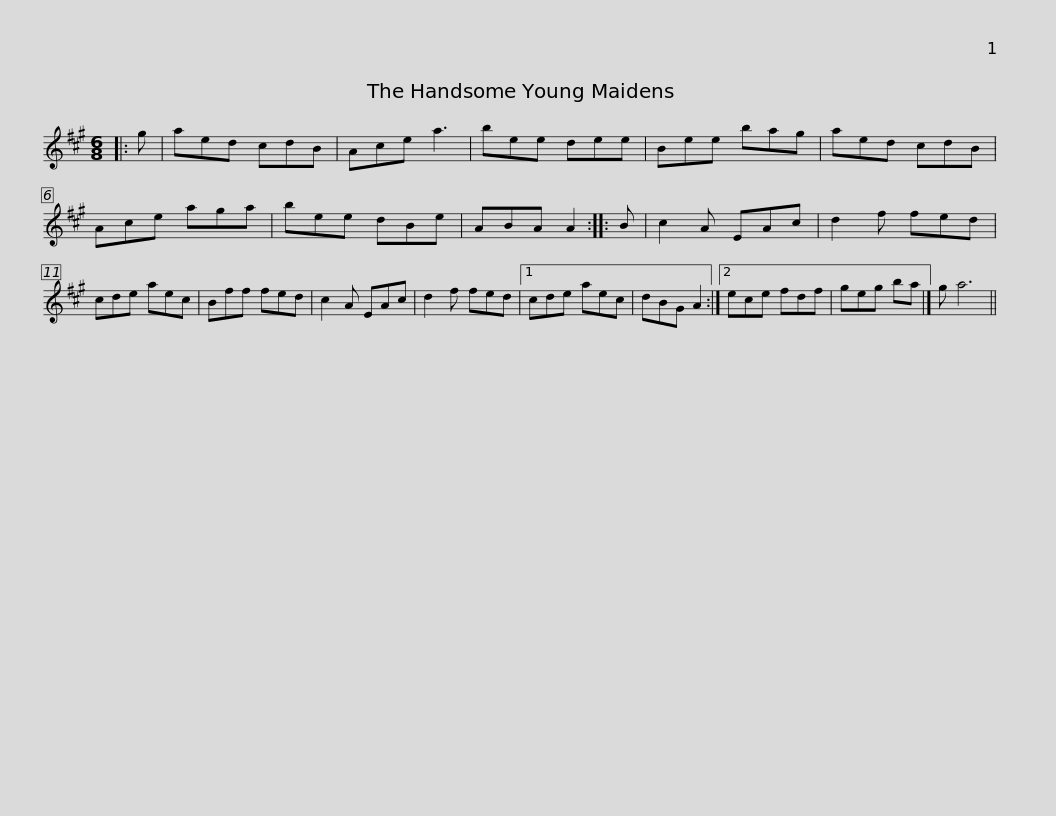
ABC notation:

X:1
L:1/8
M:6/8
I:linebreak $
K:A
V:1 treble
V:1
|: g | aed cdB | Ace a3 | bee dee | Bee bag | %5
 aed cdB | Ace aga |$ bee dBe | ABA A2 :: B | %10
 c2 A EAc | d2 f fed | cde aec | Bff fed | c2 A EAc |$ %15
 d2 f fed |1 cde aec | dBG A2 :|2 ece fdf | geg ba |] %20
 g a6 || %21
